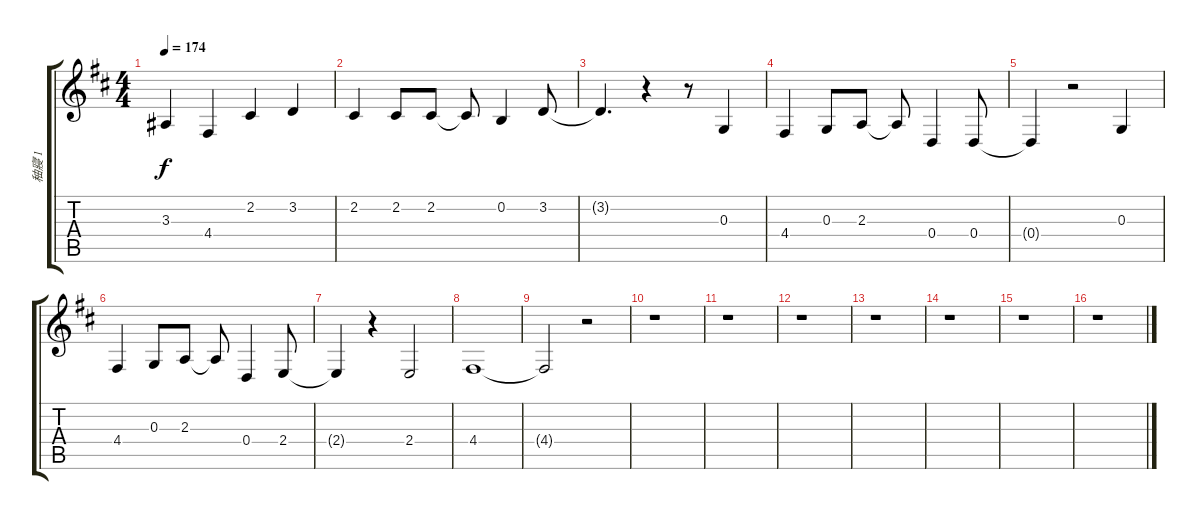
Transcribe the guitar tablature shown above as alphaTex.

\track ("秞寢 1" "秞寢 1") {instrument flute}
\staff {score tabs}
\tuning (E4 B3 G3 D3 A2 E2) {hide}
\ts (4 4)
\tempo 174
\clef g2
\ks d
3.3{t}.4{dy f} 4.4.4 2.2.4 3.2.4 |
2.2.4 2.2.8 2.2.8 2.2{t}.8 0.2.4 3.2.8 |
3.2{t}.4{d} r.4 r.8 0.3.4 |
4.4.4 0.3.8 2.3.8 2.3{t}.8 0.4.4 0.4.8 |
0.4{t}.4 r.2 0.3.4 |
4.4.4 0.3.8 2.3.8 2.3{t}.8 0.4.4 2.4.8 |
2.4{t}.4 r.4 2.4.2 |
4.4.1 |
4.4{t}.2 r.2 |
r.1 |
r.1 |
r.1 |
r.1 |
r.1 |
r.1 |
r.1
